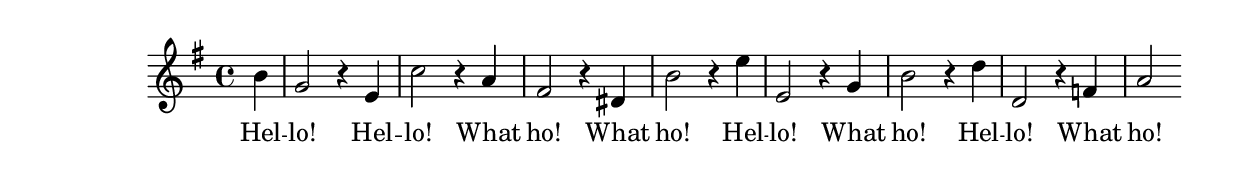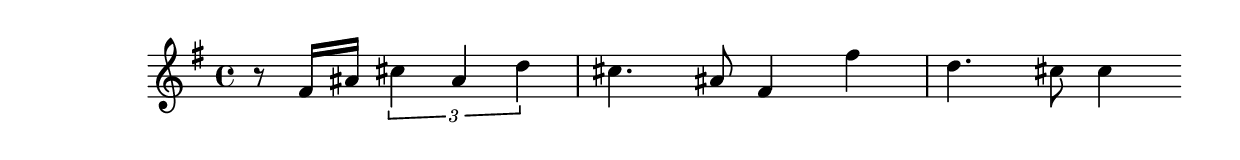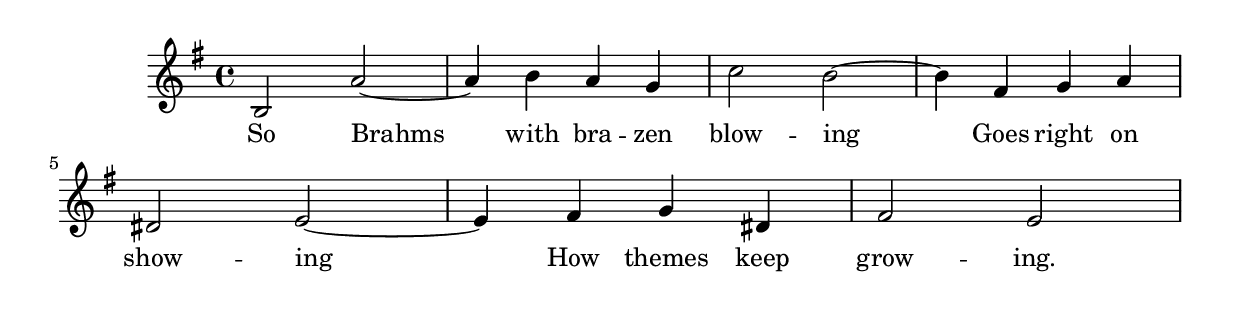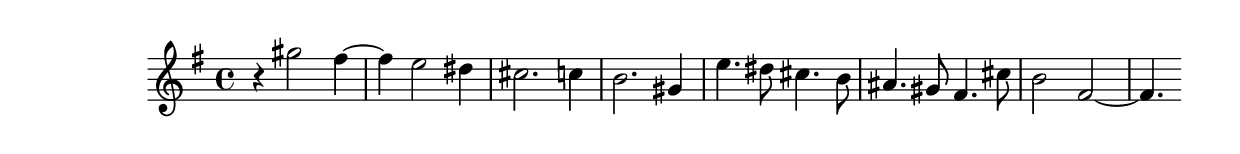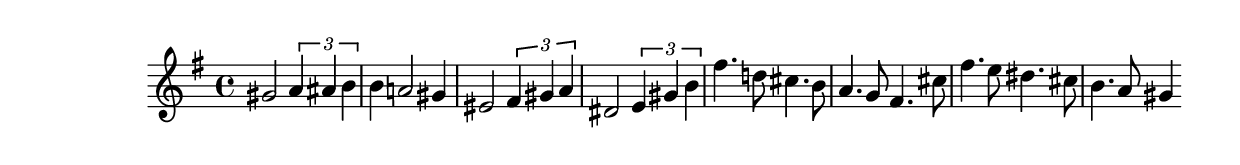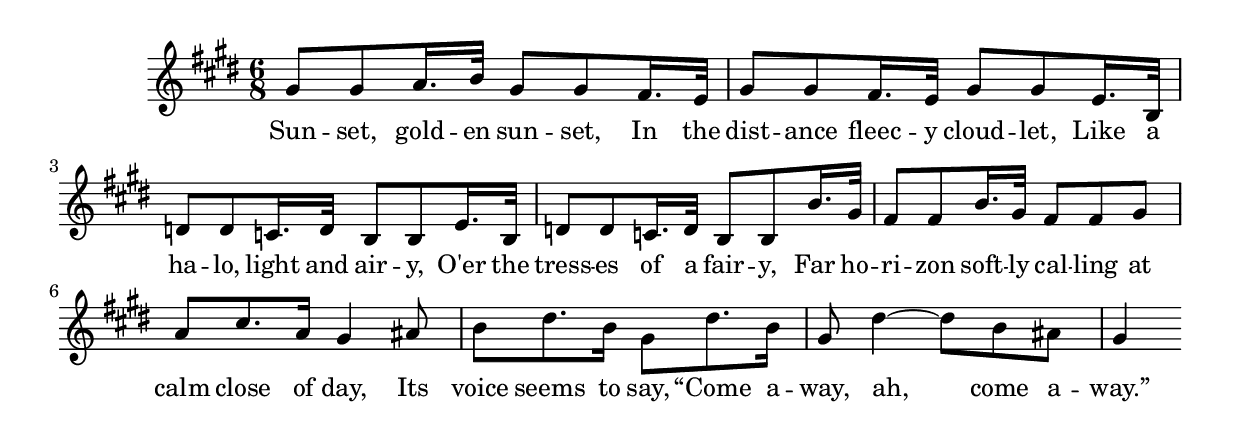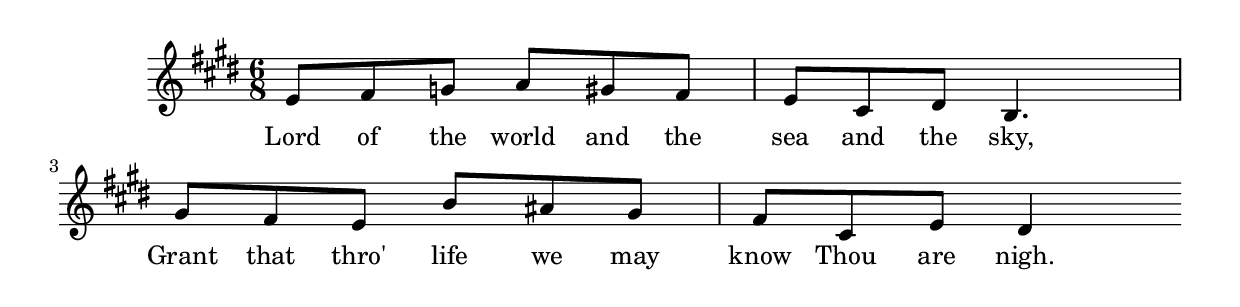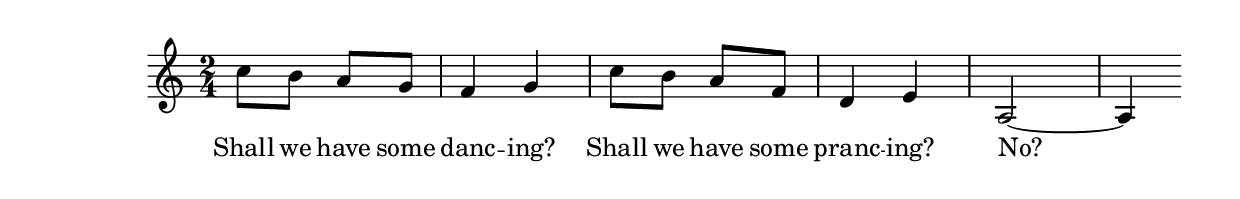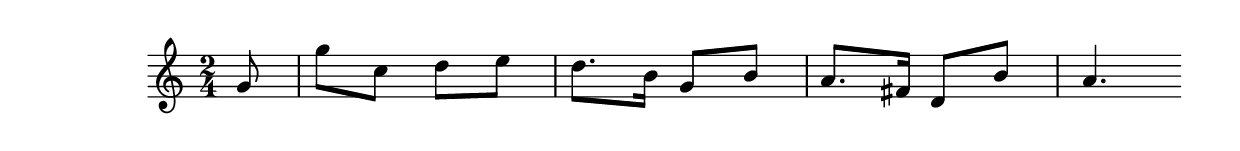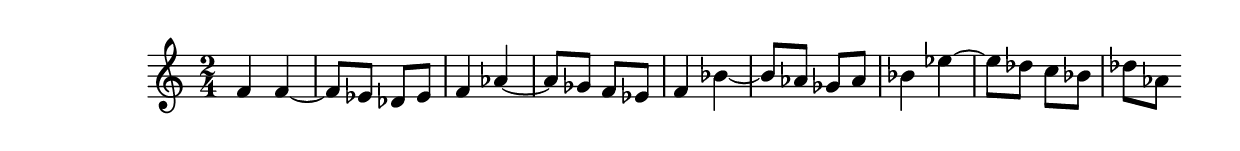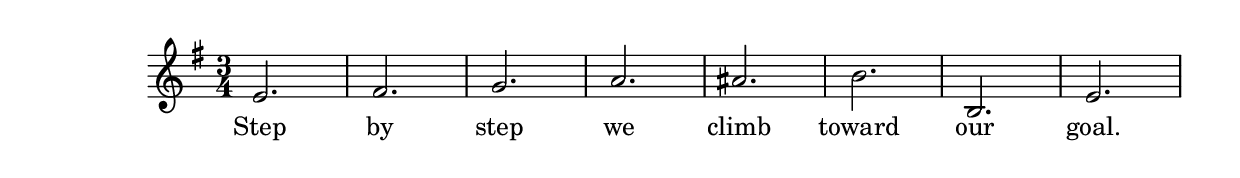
% Brahms Symphony No. 4 in E minor, Op. 98
\version "2.18.2"
% Movement I Melody A {{{
melody_ia = <<
    \relative c'' {
        \clef "treble"
        \key e \minor
        \time 4/4
        \partial 4 {b4} |
        g2 r4 e4 |
        c'2 r4 a4 |
        fis2 r4 dis4 |
        b'2 r4 e4 |
        e,2 r4 g4 |
        b2 r4 d4 |
        d,2 r4 f4 |
        a2
    }
    \addlyrics {
        Hel -- lo! Hel -- lo! What ho!
        What ho! Hel -- lo! What ho!
        Hel -- lo! What ho!
    }
>> % }}}

% Movement I Melody B {{{
melody_ib = <<
    \relative c' {
        \clef "treble"
        \key e \minor
        \time 4/4
        \partial 2. {r8 fis16 ais16 \tuplet 3/2 {cis4 ais4 d}} |
        cis4. ais8 fis4 fis'4 |
        d4. cis8 cis4
    }
    \addlyrics {
    }
>> % }}}

% Movement I Melody C {{{
melody_ic = <<
    \relative c' {
        \clef "treble"
        \key e \minor
        \time 4/4
        b2 a'2~ |
        a4 b a g |
        c2 b2~ |
        b4 fis g a |
        dis,2 e2~ |
        e4 fis g dis |
        fis2 e2 |
    }
    \addlyrics {
        So Brahms with bra -- zen blow -- ing
        Goes right on show -- ing
        How themes keep grow -- ing.
    }
>> % }}}

% Movement I Melody D {{{
melody_id = <<
    \relative c'' {
        \clef "treble"
        \key e \minor
        \time 4/4
        r4 gis'2 fis4~ |
        fis4 e2 dis4 |
        cis2. c4 |
        b2. gis4 |
        e'4. dis8 cis4. b8 |
        ais4. gis8 fis4. cis'8 |
        b2 fis2~ |
        fis4.
    }
    \addlyrics {
    }
>> % }}}

% Movement I Melody E {{{
melody_ie = <<
    \relative c'' {
        \clef "treble"
        \key e \minor
        \time 4/4
        gis2 \tuplet 3/2 {a4 ais b} |
        b4 a!2 gis4 |
        eis2 \tuplet 3/2 {fis4 gis a} |
        dis,2 \tuplet 3/2 {e4 gis b} |
        fis'4. d!8 cis4. b8 |
        a4. g8 fis4. cis'8 |
        fis4. e8 dis4. cis8 |
        b4. a8 gis4
    }
    \addlyrics {
    }
>> % }}}

% Movement II Melody A {{{
melody_iia = <<
    \relative c'' {
        \clef "treble"
        \key e \major
        \time 6/8
        gis8 gis a16. b32 gis8 gis fis16. e32 |
        gis8 gis fis16. e32 gis8 gis e16. b32 |
        d8 d c16. d32 b8 b e16. b32 |
        d8 d c16. d32 b8 b b'16. gis32 |
        fis8 fis b16. gis32 fis8 fis gis |
        a8 cis8. a16 gis4 ais8 |
        b8 dis8. b16 gis8 dis'8. b16 |
        gis8 dis'4~ dis8 b ais |
        gis4
    }
    \addlyrics {
        Sun -- set, gold -- en sun -- set,
        In the dist -- ance fleec -- y cloud -- let,
        Like a ha -- lo, light and air -- y,
        O'er the tress -- es of a fair -- y,
        Far ho -- ri -- zon soft -- ly cal -- ling
        at calm close of day,
        Its voice seems to say, “Come a -- way, ah,
        come a -- way.”
    }
>> % }}}

% Movement II Melody B {{{
melody_iib = <<
    \relative c' {
        \clef "treble"
        \key e \major
        \time 6/8
        e8 fis g a gis fis |
        e8 cis dis b4. |
        gis'8 fis e b' ais gis |
        fis8 cis e dis4
    }
    \addlyrics {
        Lord of the world and the sea and the sky,
        Grant that thro' life we may know Thou are nigh.
    }
>> % }}}

% Movement III Melody A {{{
melody_iiia = <<
    \relative c'' {
        \clef "treble"
        \key c \major
        \time 2/4
        c8 b a g |
        f4 g |
        c8 b a f |
        d4 e |
        a,2~ |
        a4
    }
    \addlyrics {
        Shall we have some danc -- ing?
        Shall we have some pranc -- ing? No?
    }
>> % }}}

% Movement III Melody B {{{
melody_iiib = <<
    \relative c'' {
        \clef "treble"
        \key c \major
        \time 2/4
        \partial 8 {g8} |
        g'8 c, d e |
        d8. b16 g8 b |
        a8. fis16 d8 b'8 |
        a4.
    }
    \addlyrics {
    }
>> % }}}

% Movement III Melody C {{{
melody_iiic = <<
    \relative c' {
        \clef "treble"
        \key c \major
        \time 2/4
        f4 f~ |
        f8 ees des ees |
        f4 aes4~ |
        aes8 ges f ees |
        f4 bes~ |
        bes8 aes ges aes |
        bes4 ees~ |
        ees8 des c bes |
        des8 aes
    }
    \addlyrics {
    }
>> % }}}

% Movement IV Melody A {{{
melody_iva = <<
    \relative c' {
        \clef "treble"
        \key e \minor
        \time 3/4
        e2. |
        fis2. |
        g2. |
        a2. |
        ais2. |
        b2. |
        b,2. |
        e2. |
    }
    \addlyrics {
        Step by step we climb toward our goal.
    }
>> % }}}

\paper { oddFooterMarkup = ##f }
\layout { ragged-right = ##f }

\book { \bookOutputSuffix "1a" \melody_ia}
\book { \bookOutputSuffix "1b" \melody_ib}
\book { \bookOutputSuffix "1c" \melody_ic}
\book { \bookOutputSuffix "1d" \melody_id}
\book { \bookOutputSuffix "1e" \melody_ie}

\book { \bookOutputSuffix "2a" \melody_iia}
\book { \bookOutputSuffix "2b" \melody_iib}

\book { \bookOutputSuffix "3a" \melody_iiia}
\book { \bookOutputSuffix "3b" \melody_iiib}
\book { \bookOutputSuffix "3c" \melody_iiic}

\book { \bookOutputSuffix "4a" \melody_iva}